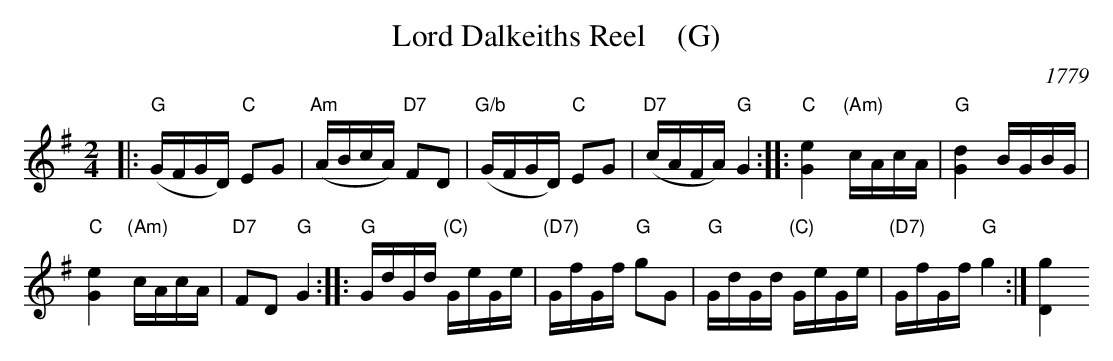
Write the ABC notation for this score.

X:1	% Number at upper right
T: Lord Dalkeiths Reel    (G)
O: 1779
M: 2/4
L: 1/16
K: G
|:\
"G"(GFGD) "C"E2G2 | "Am"(ABcA) "D7"F2D2 |\
"G/b"(GFGD) "C"E2G2 | "D7"(cAFA) "G"G4 :: \
"C"[e4G4] "(Am)"cAcA | "G"[d4G4] BGBG |
"C"[e4G4] "(Am)"cAcA | "D7"F2D2 "G"G4 :: \
"G"GdGd "(C)"GeGe | "(D7)"GfGf "G"g2G2 |\
"G"GdGd "(C)"GeGe | "(D7)"GfGf "G"g4 :| [g4D4]
